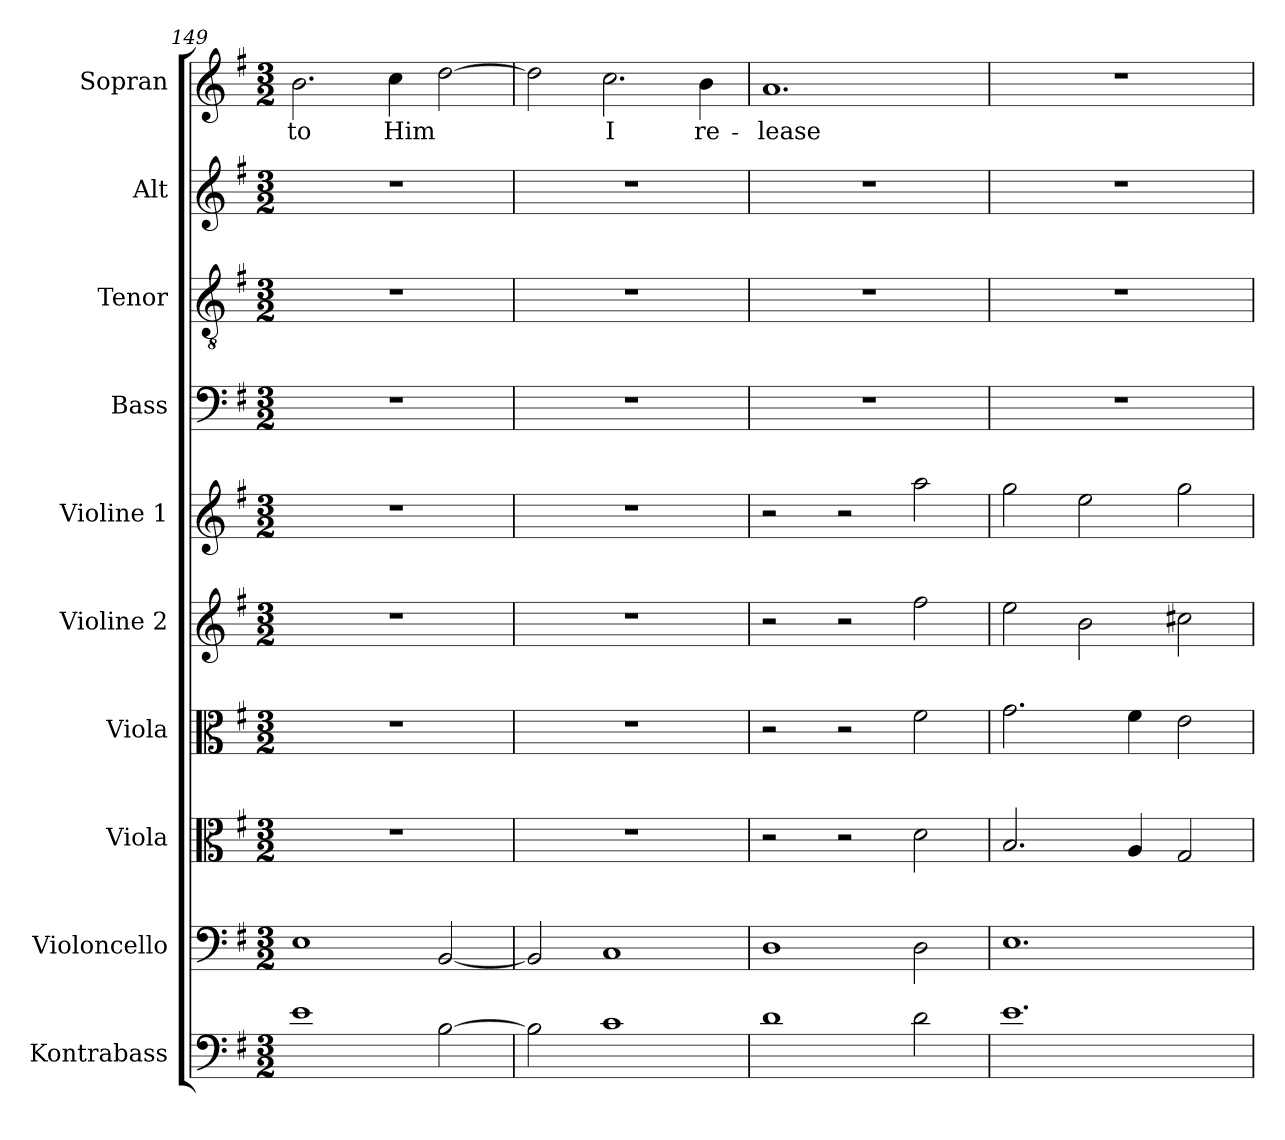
**kern	**kern	**kern	**kern	**kern	**kern	**kern	**kern	**kern	**kern	**text
*part10	*part9	*part8	*part7	*part6	*part5	*part4	*part3	*part2	*part1	*part1
*staff10	*staff9	*staff8	*staff7	*staff6	*staff5	*staff4	*staff3	*staff2	*staff1	*staff1
*I"Kontrabass	*I"Violoncello	*I"Viola	*I"Viola	*I"Violine 2	*I"Violine 1	*I"Bass	*I"Tenor	*I"Alt	*I"Sopran	*
*I'Kb.	*I'Vc.	*I'Vla.	*I'Vla.	*I'Vl. 2	*I'Vl. 1	*I'B.	*I'T.	*I'A.	*I'S.	*
*clefF4	*clefF4	*clefC3	*clefC3	*clefG2	*clefG2	*clefF4	*clefGv2	*clefG2	*clefG2	*
*ITrd7c12	*	*	*	*	*	*	*ITrd7c12	*	*	*
*k[f#]	*k[f#]	*k[f#]	*k[f#]	*k[f#]	*k[f#]	*k[f#]	*k[f#]	*k[f#]	*k[f#]	*
*G:	*G:	*G:	*G:	*G:	*G:	*G:	*G:	*G:	*G:	*
*M3/2	*M3/2	*M3/2	*M3/2	*M3/2	*M3/2	*M3/2	*M3/2	*M3/2	*M3/2	*
=149	=149	=149	=149	=149	=149	=149	=149	=149	=149	=149
!	!	!LO:N:vis=1	!LO:N:vis=1	!LO:N:vis=1	!LO:N:vis=1	!LO:N:vis=1	!LO:N:vis=1	!LO:N:vis=1	!	!
!	!	!	!	!	!	!	!	!	!	!LO:LY:b:color=#000000
1Ei	1Ei	1.r	1.r	1.r	1.r	1.r	1.r	1.r	2.bi\	to
!	!	!	!	!	!	!	!	!	!	!LO:LY:b:color=#000000
.	.	.	.	.	.	.	.	.	4cci\	Him
[2BBi\	[2BBi/	.	.	.	.	.	.	.	[2ddi\	.
=150	=150	=150	=150	=150	=150	=150	=150	=150	=150	=150
!	!	!LO:N:vis=1	!LO:N:vis=1	!LO:N:vis=1	!LO:N:vis=1	!LO:N:vis=1	!LO:N:vis=1	!LO:N:vis=1	!	!
2BBi\]	2BBi/]	1.r	1.r	1.r	1.r	1.r	1.r	1.r	2ddi\]	.
!	!	!	!	!	!	!	!	!	!	!LO:LY:b:color=#000000
1Ci	1Ci	.	.	.	.	.	.	.	2.cci\	I
!	!	!	!	!	!	!	!	!	!	!LO:LY:b:color=#000000
.	.	.	.	.	.	.	.	.	4bi\	re-
=151	=151	=151	=151	=151	=151	=151	=151	=151	=151	=151
!	!	!	!	!	!	!LO:N:vis=1	!LO:N:vis=1	!LO:N:vis=1	!	!
!	!	!	!	!	!	!	!	!	!	!LO:LY:b:color=#000000
1Di	1Di	2r	2r	2r	2r	1.r	1.r	1.r	1.ai	-lease
.	.	2r	2r	2r	2r	.	.	.	.	.
2Di\	2Di\	2di\	2f#i\	2ff#i\	2aai\	.	.	.	.	.
=152	=152	=152	=152	=152	=152	=152	=152	=152	=152	=152
!	!	!	!	!	!	!LO:N:vis=1	!LO:N:vis=1	!LO:N:vis=1	!LO:N:vis=1	!
1.Ei	1.Ei	2.Bi/	2.gi\	2eei\	2ggi\	1.r	1.r	1.r	1.r	.
.	.	.	.	2bi\	2eei\	.	.	.	.	.
.	.	4Ai/	4f#i\	.	.	.	.	.	.	.
.	.	2Gi/	2ei\	2cc#Xi\	2ggi\	.	.	.	.	.
=	=	=	=	=	=	=	=	=	=	=
*-	*-	*-	*-	*-	*-	*-	*-	*-	*-	*-
